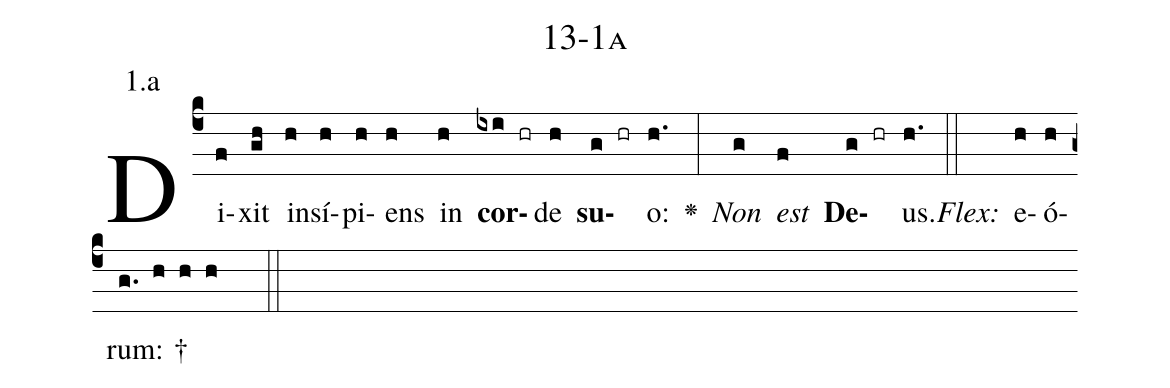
name: 13-1a;
annotation: 1.a;
%%
(c4)Di(f)xit(gh) in(h)sí(h)pi(h)ens(h) in(h) <b>cor</b>(ixi hr)de(h) <b>su</b>(g hr)o:(h.) <v>\greheightstar</v>(:) <i>Non</i>(g) <i>est</i>(f) <b>De</b>(g hr)us.(h.) (::)
<i>Flex:</i>()  e(h)ó(h)rum: †(g. h h h  ::)

%E(h) u(h) o(g) u(f) a(g) e.(h.) (::)
